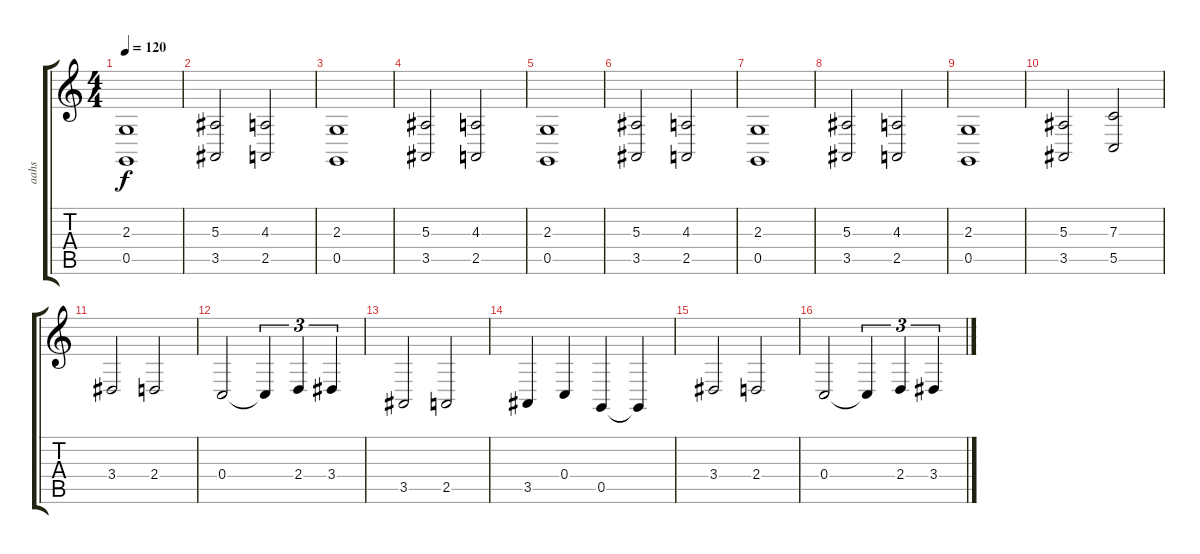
\track ("aahs" "aahs") {instrument choiraahs}
\staff {score tabs}
\tuning (D4 A3 F3 C3 G2 D2) {hide}
\ts (4 4)
\tempo 120
\clef g2
\ks c
(2.3 0.5).1{dy f} |
(5.3 3.5).2 (4.3 2.5).2 |
(2.3 0.5).1 |
(5.3 3.5).2 (4.3 2.5).2 |
(2.3 0.5).1 |
(5.3 3.5).2 (4.3 2.5).2 |
(2.3 0.5).1 |
(5.3 3.5).2 (4.3 2.5).2 |
(2.3 0.5).1 |
(5.3 3.5).2 (7.3 5.5).2 |
3.4.2 2.4.2 |
0.4.2 0.4{t}.4{tu (3 2)} 2.4.4{tu (3 2)} 3.4.4{tu (3 2)} |
3.5.2 2.5.2 |
3.5.4 0.4.4 0.5.4 0.5{t}.4 |
3.4.2 2.4.2 |
0.4.2 0.4{t}.4{tu (3 2)} 2.4.4{tu (3 2)} 3.4.4{tu (3 2)}
